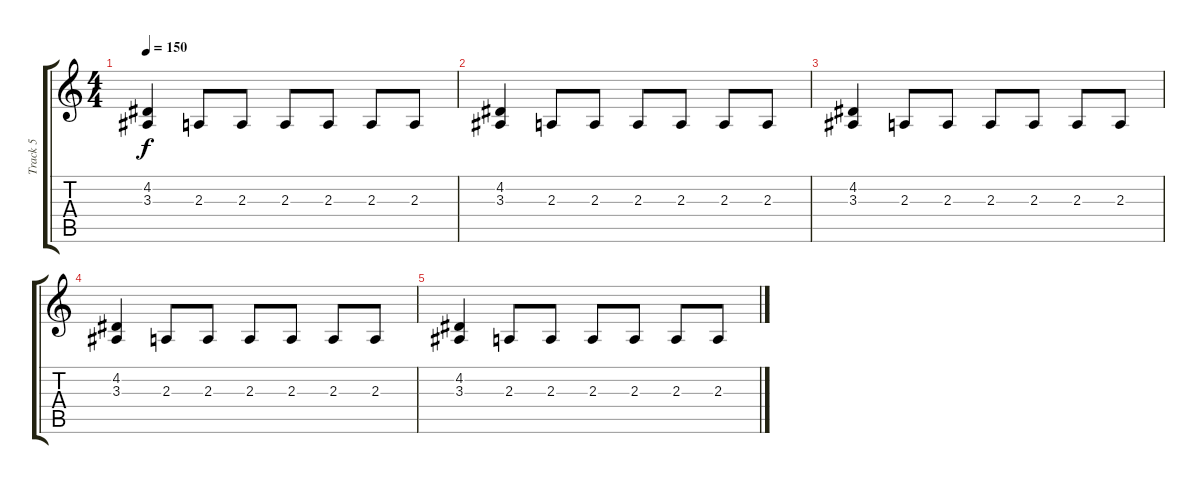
\track ("Track 5" "Track 5") {instrument harpsichord}
\staff {score tabs}
\tuning (E4 B3 G3 D3 A2 E2) {hide}
\ts (4 4)
\tempo 150
\clef g2
\ks c
(4.2 3.3).4{dy f} 2.3.8 2.3.8 2.3.8 2.3.8 2.3.8 2.3.8 |
(4.2 3.3).4{volume 0} 2.3.8 2.3.8 2.3.8 2.3.8 2.3.8 2.3.8 |
(4.2 3.3).4 2.3.8 2.3.8 2.3.8 2.3.8 2.3.8 2.3.8 |
(4.2 3.3).4 2.3.8 2.3.8 2.3.8 2.3.8 2.3.8 2.3.8 |
(4.2 3.3).4 2.3.8 2.3.8 2.3.8 2.3.8 2.3.8 2.3.8
